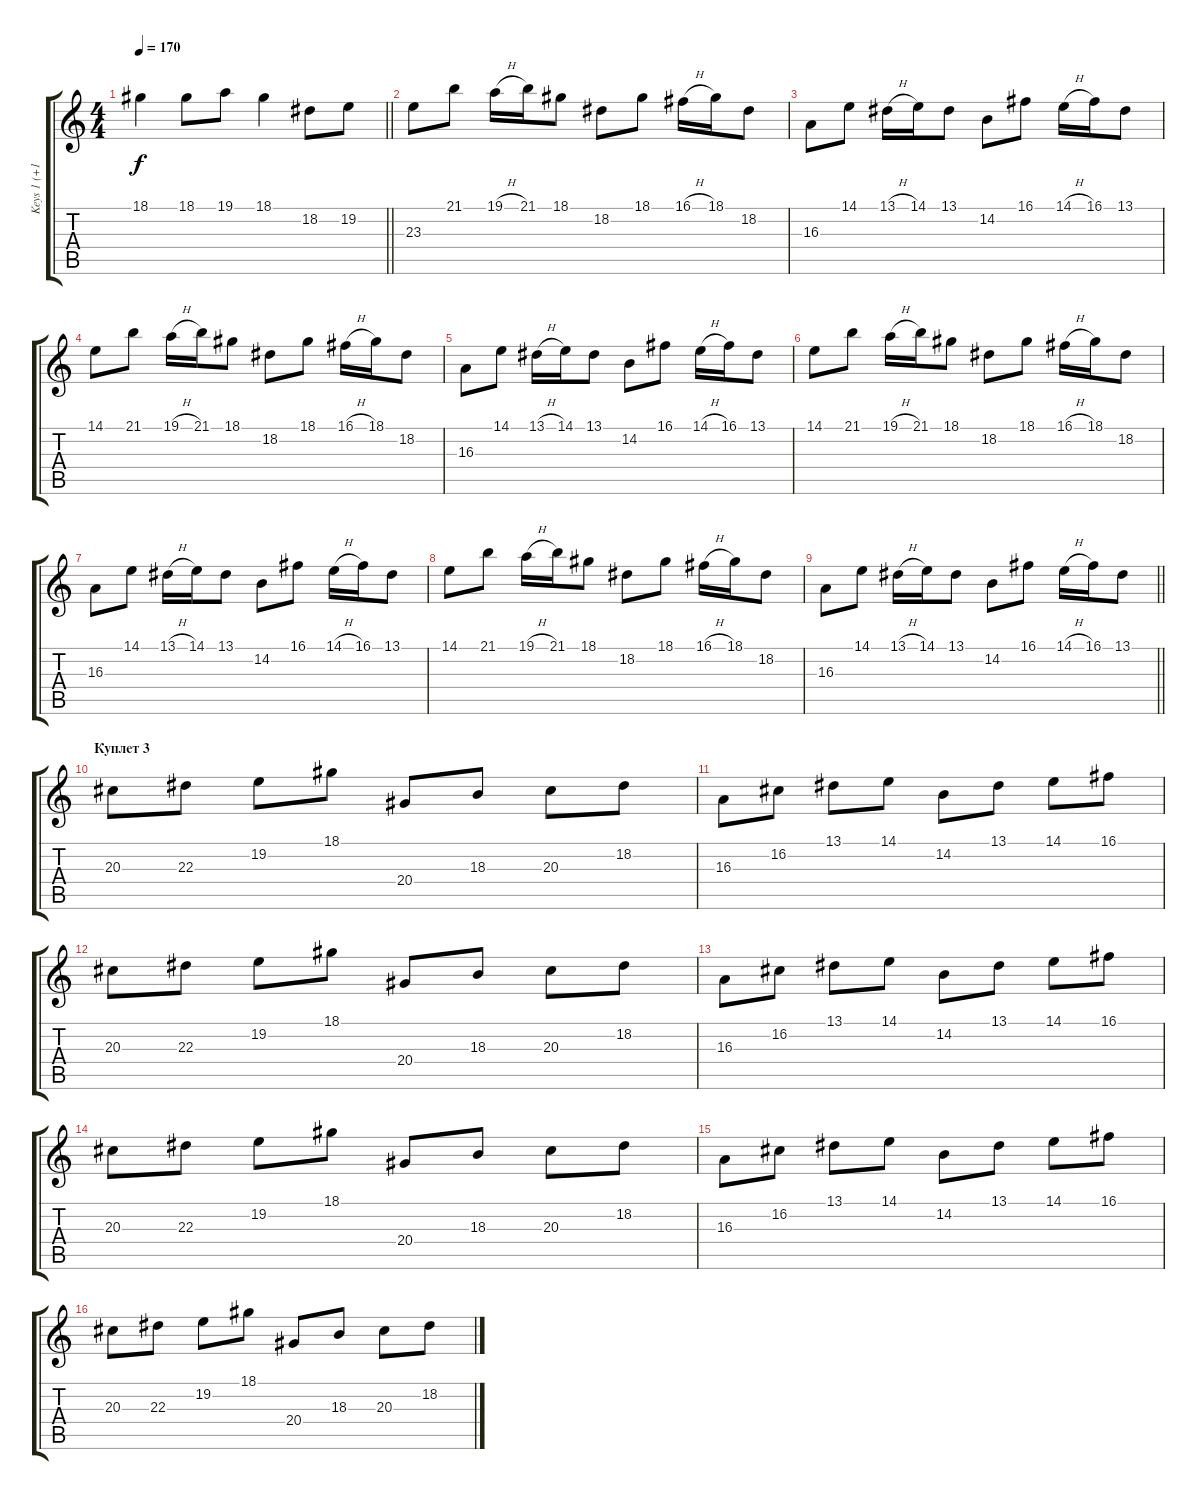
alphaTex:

\track ("Keys 1 (+1 okt)" "Keys 1 (+1") {instrument fx1rain}
\staff {score tabs}
\tuning (D4 A3 F3 C3 G2 D2) {hide}
\ts (4 4)
\tempo 170
\clef g2
\barLineRight lightlight
\ks c
18.1.4{dy f} 18.1.8 19.1.8 18.1.4 18.2.8 19.2.8 |
\section ("" "")
23.3.8 21.1.8 19.1{h}.16 21.1.16 18.1.8 18.2.8 18.1.8 16.1{h}.16 18.1.16 18.2.8 |
16.3.8 14.1.8 13.1{h}.16 14.1.16 13.1.8 14.2.8 16.1.8 14.1{h}.16 16.1.16 13.1.8 |
14.1.8 21.1.8 19.1{h}.16 21.1.16 18.1.8 18.2.8 18.1.8 16.1{h}.16 18.1.16 18.2.8 |
16.3.8 14.1.8 13.1{h}.16 14.1.16 13.1.8 14.2.8 16.1.8 14.1{h}.16 16.1.16 13.1.8 |
14.1.8 21.1.8 19.1{h}.16 21.1.16 18.1.8 18.2.8 18.1.8 16.1{h}.16 18.1.16 18.2.8 |
16.3.8 14.1.8 13.1{h}.16 14.1.16 13.1.8 14.2.8 16.1.8 14.1{h}.16 16.1.16 13.1.8 |
14.1.8 21.1.8 19.1{h}.16 21.1.16 18.1.8 18.2.8 18.1.8 16.1{h}.16 18.1.16 18.2.8 |
\barLineRight lightlight
16.3.8 14.1.8 13.1{h}.16 14.1.16 13.1.8 14.2.8 16.1.8 14.1{h}.16 16.1.16 13.1.8 |
\section ("" "Куплет 3")
20.3.8 22.3.8 19.2.8 18.1.8 20.4.8 18.3.8 20.3.8 18.2.8 |
16.3.8 16.2.8 13.1.8 14.1.8 14.2.8 13.1.8 14.1.8 16.1.8 |
20.3.8 22.3.8 19.2.8 18.1.8 20.4.8 18.3.8 20.3.8 18.2.8 |
16.3.8 16.2.8 13.1.8 14.1.8 14.2.8 13.1.8 14.1.8 16.1.8 |
20.3.8 22.3.8 19.2.8 18.1.8 20.4.8 18.3.8 20.3.8 18.2.8 |
16.3.8 16.2.8 13.1.8 14.1.8 14.2.8 13.1.8 14.1.8 16.1.8 |
20.3.8 22.3.8 19.2.8 18.1.8 20.4.8 18.3.8 20.3.8 18.2.8
